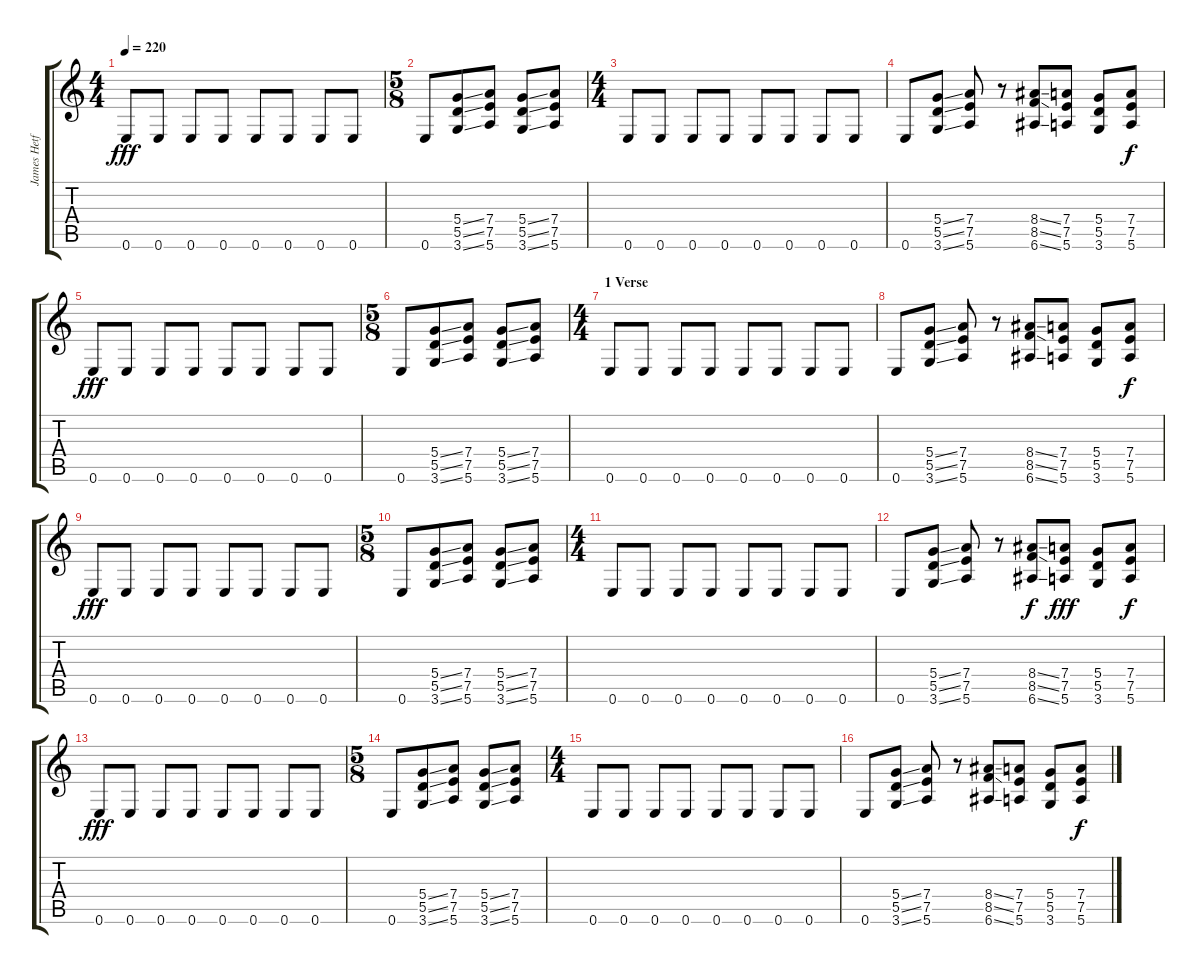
\track ("James Hetfield" "James Hetf") {instrument distortionguitar}
\staff {score tabs}
\tuning (E4 B3 G3 D3 A2 E2) {hide}
\ts (4 4)
\tempo 220
\clef g2
\ks c
0.6.8{dy fff} 0.6.8 0.6.8 0.6.8 0.6.8 0.6.8 0.6.8 0.6.8 |
\ts (5 8)
0.6.8 (5.4{ss} 5.5{ss} 3.6{ss}).8 (7.4 7.5 5.6).8 (5.4{ss} 5.5{ss} 3.6{ss}).8 (7.4 7.5 5.6).8 |
\ts (4 4)
0.6.8 0.6.8 0.6.8 0.6.8 0.6.8 0.6.8 0.6.8 0.6.8 |
0.6.8 (5.4{ss} 5.5{ss} 3.6{ss}).8 (7.4 7.5 5.6).8 r.8 (8.4{ss} 8.5{ss} 6.6{ss}).8 (7.4 7.5 5.6).8 (5.4 5.5 3.6).8 (7.4 7.5 5.6).8{dy f} |
0.6.8{dy fff} 0.6.8 0.6.8 0.6.8 0.6.8 0.6.8 0.6.8 0.6.8 |
\ts (5 8)
0.6.8 (5.4{ss} 5.5{ss} 3.6{ss}).8 (7.4 7.5 5.6).8 (5.4{ss} 5.5{ss} 3.6{ss}).8 (7.4 7.5 5.6).8 |
\ts (4 4)
\section ("" "1 Verse")
0.6.8 0.6.8 0.6.8 0.6.8 0.6.8 0.6.8 0.6.8 0.6.8 |
0.6.8 (5.4{ss} 5.5{ss} 3.6{ss}).8 (7.4 7.5 5.6).8 r.8 (8.4{ss} 8.5{ss} 6.6{ss}).8 (7.4 7.5 5.6).8 (5.4 5.5 3.6).8 (7.4 7.5 5.6).8{dy f} |
0.6.8{dy fff} 0.6.8 0.6.8 0.6.8 0.6.8 0.6.8 0.6.8 0.6.8 |
\ts (5 8)
0.6.8 (5.4{ss} 5.5{ss} 3.6{ss}).8 (7.4 7.5 5.6).8 (5.4{ss} 5.5{ss} 3.6{ss}).8 (7.4 7.5 5.6).8 |
\ts (4 4)
0.6.8 0.6.8 0.6.8 0.6.8 0.6.8 0.6.8 0.6.8 0.6.8 |
0.6.8 (5.4{ss} 5.5{ss} 3.6{ss}).8 (7.4 7.5 5.6).8 r.8 (8.4{ss} 8.5{ss} 6.6{ss}).8{dy f} (7.4 7.5 5.6).8{dy fff} (5.4 5.5 3.6).8 (7.4 7.5 5.6).8{dy f} |
0.6.8{dy fff} 0.6.8 0.6.8 0.6.8 0.6.8 0.6.8 0.6.8 0.6.8 |
\ts (5 8)
0.6.8 (5.4{ss} 5.5{ss} 3.6{ss}).8 (7.4 7.5 5.6).8 (5.4{ss} 5.5{ss} 3.6{ss}).8 (7.4 7.5 5.6).8 |
\ts (4 4)
0.6.8 0.6.8 0.6.8 0.6.8 0.6.8 0.6.8 0.6.8 0.6.8 |
0.6.8 (5.4{ss} 5.5{ss} 3.6{ss}).8 (7.4 7.5 5.6).8 r.8 (8.4{ss} 8.5{ss} 6.6{ss}).8 (7.4 7.5 5.6).8 (5.4 5.5 3.6).8 (7.4 7.5 5.6).8{dy f}
